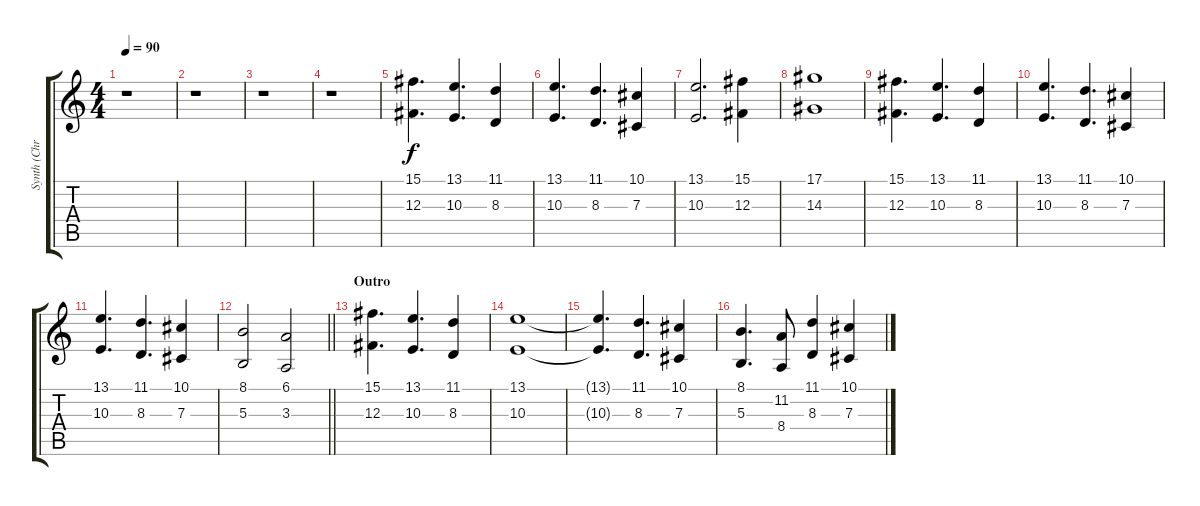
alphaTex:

\track ("Synth (Chris \"MotherGoose\" Pitman)" "Synth (Chr") {instrument choiraahs}
\staff {score tabs}
\tuning (Eb4 Bb3 Gb3 Db3 Ab2 Eb2) {hide}
\ts (4 4)
\tempo 90
\clef g2
\ks c
r.1{dy f} |
r.1 |
r.1 |
r.1 |
(15.1 12.3).4{d volume 12} (13.1 10.3).4{d} (11.1 8.3).4 |
(13.1 10.3).4{d} (11.1 8.3).4{d} (10.1 7.3).4 |
(13.1 10.3).2{d} (15.1 12.3).4 |
(17.1 14.3).1 |
(15.1 12.3).4{d} (13.1 10.3).4{d} (11.1 8.3).4 |
(13.1 10.3).4{d} (11.1 8.3).4{d} (10.1 7.3).4 |
(13.1 10.3).4{d} (11.1 8.3).4{d} (10.1 7.3).4 |
\barLineRight lightlight
(8.1 5.3).2 (6.1 3.3).2 |
\section ("" "Outro")
(15.1 12.3).4{d volume 12} (13.1 10.3).4{d} (11.1 8.3).4 |
(13.1 10.3).1 |
(13.1{t} 10.3{t}).4{d} (11.1 8.3).4{d} (10.1 7.3).4 |
(8.1 5.3).4{d} (11.2 8.4).8 (11.1 8.3).4 (10.1 7.3).4
